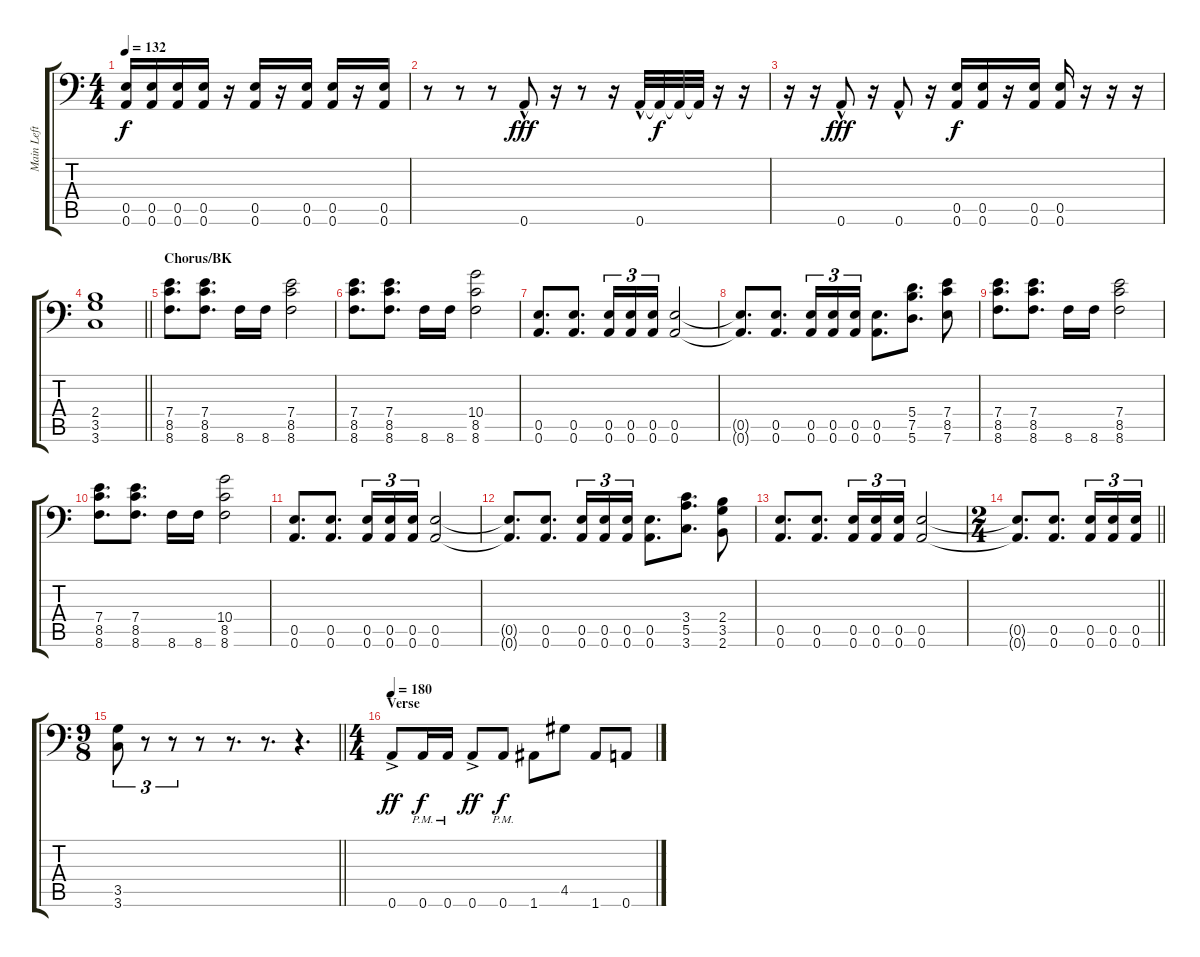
\track ("Main Left" "Main Left") {instrument distortionguitar}
\staff {score tabs}
\tuning (B3 Gb3 D3 A2 E2 A1) {hide}
\ts (4 4)
\tempo 132
\clef f4
\ks c
(0.5 0.6).16{dy f instrument distortionguitar} (0.5 0.6).16 (0.5 0.6).16 (0.5 0.6).16 r.16 (0.5 0.6).16 r.16 (0.5 0.6).16 (0.5 0.6).16 r.16 (0.5 0.6).16 |
r.8 r.8 r.8 0.6{hac}.8{dy fff} r.16 r.8 r.16 0.6{hac}.32 0.6{t}.32{dy f} 0.6{t}.32 0.6{t}.32 r.16 r.16 |
r.16 r.16 0.6{hac}.8{dy fff} r.16 0.6{hac}.8 r.16 (0.5 0.6).16{dy f} (0.5 0.6).16 r.16 (0.5 0.6).16 (0.5 0.6).16 r.16 r.16 r.16 |
\barLineRight lightlight
(2.4 3.5 3.6).1 |
\section ("" "Chorus/BK")
(7.4 8.5 8.6).8{d} (7.4 8.5 8.6).8{d} 8.6.16 8.6.16 (7.4 8.5 8.6).2 |
(7.4 8.5 8.6).8{d} (7.4 8.5 8.6).8{d} 8.6.16 8.6.16 (10.4 8.5 8.6).2 |
(0.5 0.6).8{d} (0.5 0.6).8{d} (0.5 0.6).16{tu (3 2)} (0.5 0.6).16{tu (3 2)} (0.5 0.6).16{tu (3 2)} (0.5 0.6).2 |
(0.5{t} 0.6{t}).8{d} (0.5 0.6).8{d} (0.5 0.6).16{tu (3 2)} (0.5 0.6).16{tu (3 2)} (0.5 0.6).16{tu (3 2)} (0.5 0.6).8{d} (5.4 7.5 5.6).8{d} (7.4 8.5 7.6).8 |
(7.4 8.5 8.6).8{d} (7.4 8.5 8.6).8{d} 8.6.16 8.6.16 (7.4 8.5 8.6).2 |
(7.4 8.5 8.6).8{d} (7.4 8.5 8.6).8{d} 8.6.16 8.6.16 (10.4 8.5 8.6).2 |
(0.5 0.6).8{d} (0.5 0.6).8{d} (0.5 0.6).16{tu (3 2)} (0.5 0.6).16{tu (3 2)} (0.5 0.6).16{tu (3 2)} (0.5 0.6).2 |
(0.5{t} 0.6{t}).8{d} (0.5 0.6).8{d} (0.5 0.6).16{tu (3 2)} (0.5 0.6).16{tu (3 2)} (0.5 0.6).16{tu (3 2)} (0.5 0.6).8{d} (3.4 5.5 3.6).8{d} (2.4 3.5 2.6).8 |
(0.5 0.6).8{d} (0.5 0.6).8{d} (0.5 0.6).16{tu (3 2)} (0.5 0.6).16{tu (3 2)} (0.5 0.6).16{tu (3 2)} (0.5 0.6).2 |
\ts (2 4)
\barLineRight lightlight
(0.5{t} 0.6{t}).8{d} (0.5 0.6).8{d} (0.5 0.6).16{tu (3 2)} (0.5 0.6).16{tu (3 2)} (0.5 0.6).16{tu (3 2)} |
\ts (9 8)
\barLineRight lightlight
(3.5 3.6).8{tu (3 2)} r.8{tu (3 2)} r.8{tu (3 2)} r.8 r.8{d} r.8{d} r.4{d} |
\ts (4 4)
\section ("" "Verse")
\tempo 180
0.6{ac}.8{dy ff} 0.6{pm}.16{dy f} 0.6{pm}.16 0.6{ac}.8{dy ff} 0.6{pm}.8{dy f} 1.6.8 4.5.8 1.6.8 0.6.8
